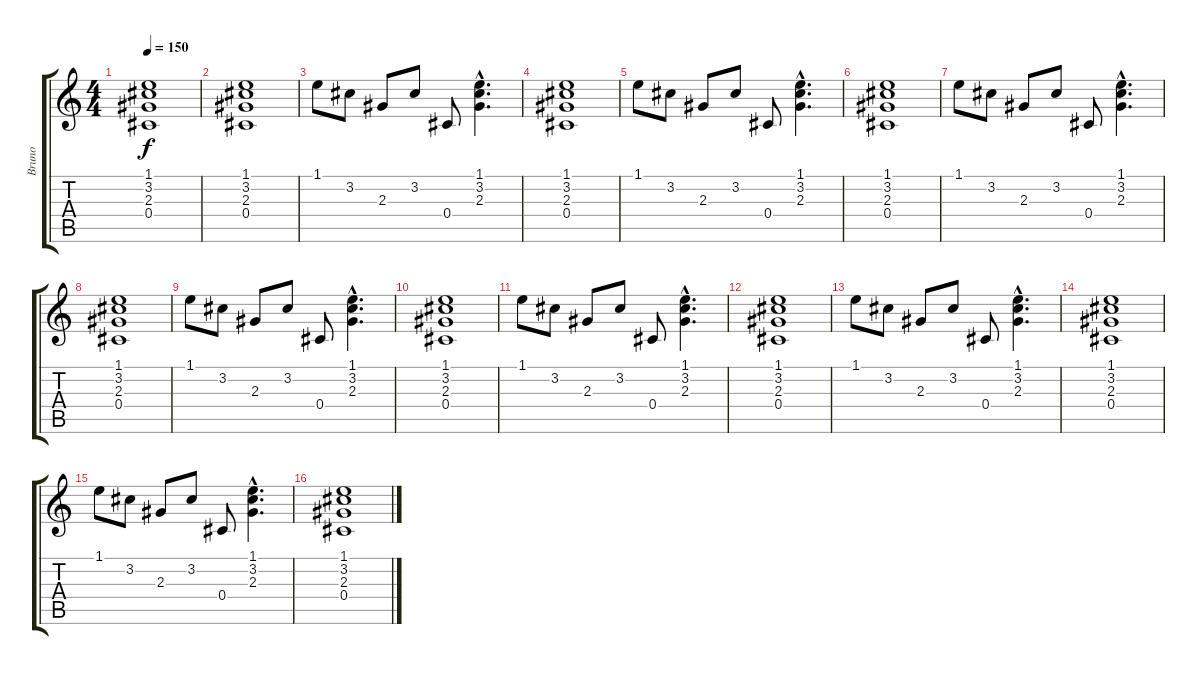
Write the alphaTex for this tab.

\track ("Bruno" "Bruno") {instrument acousticguitarsteel}
\staff {score tabs}
\tuning (Eb4 Bb3 Gb3 Db3 Ab2 Eb2) {hide}
\ts (4 4)
\tempo 150
\clef g2
\ks c
(1.1 3.2 2.3 0.4).1{dy f} |
(1.1 3.2 2.3 0.4).1 |
1.1.8 3.2.8 2.3.8 3.2.8 0.4.8 (1.1{hac} 3.2{hac} 2.3{hac}).4{d} |
(1.1 3.2 2.3 0.4).1 |
1.1.8 3.2.8 2.3.8 3.2.8 0.4.8 (1.1{hac} 3.2{hac} 2.3{hac}).4{d} |
(1.1 3.2 2.3 0.4).1 |
1.1.8 3.2.8 2.3.8 3.2.8 0.4.8 (1.1{hac} 3.2{hac} 2.3{hac}).4{d} |
(1.1 3.2 2.3 0.4).1 |
1.1.8 3.2.8 2.3.8 3.2.8 0.4.8 (1.1{hac} 3.2{hac} 2.3{hac}).4{d} |
(1.1 3.2 2.3 0.4).1 |
1.1.8 3.2.8 2.3.8 3.2.8 0.4.8 (1.1{hac} 3.2{hac} 2.3{hac}).4{d} |
(1.1 3.2 2.3 0.4).1 |
1.1.8 3.2.8 2.3.8 3.2.8 0.4.8 (1.1{hac} 3.2{hac} 2.3{hac}).4{d} |
(1.1 3.2 2.3 0.4).1 |
1.1.8 3.2.8 2.3.8 3.2.8 0.4.8 (1.1{hac} 3.2{hac} 2.3{hac}).4{d} |
(1.1 3.2 2.3 0.4).1
